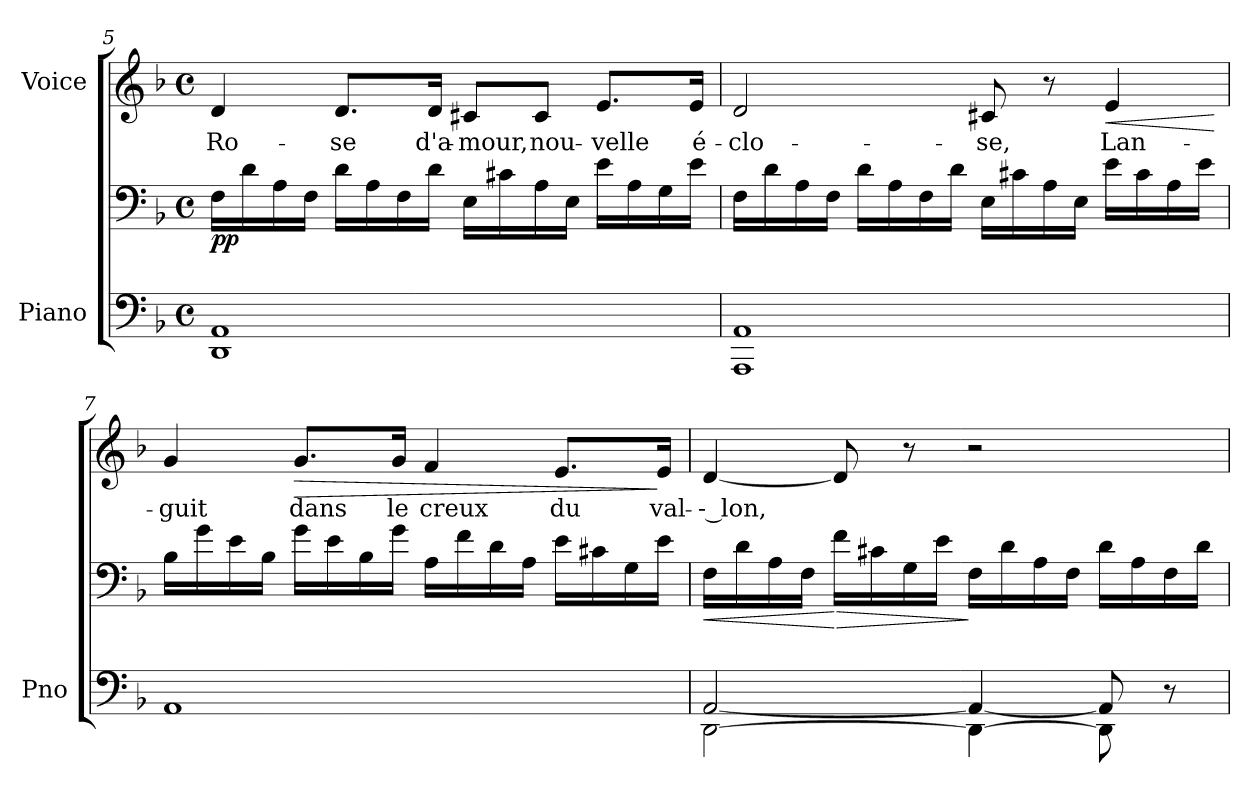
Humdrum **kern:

**kern	**kern	**dynam	**kern	**text	**dynam
*part2	*part2	*part2	*part1	*part1	*part1
*staff3	*staff2	*staff2/3	*staff1	*staff1	*staff1
*I"Piano	*	*	*I"Voice	*	*
*I'Pno	*	*	*	*	*
!!LO:LB:g=z
*clefF4	*clefF4	*	*clefG2	*	*
*k[b-]	*k[b-]	*	*k[b-]	*	*
*M4/4	*M4/4	*	*M4/4	*	*
*met(c)	*met(c)	*	*met(c)	*	*
=5	=5	=5	=5	=5	=5
!	!	!LO:DY:b	!	!LO:LY:b	!LO:DY:a
!	!	!	!	!	!LO:DY:n=1:a
1DD 1AA	16F\LL	pp	4d/	Ro-	p other-dynamics
.	16d\	.	.	.	.
.	16A\	.	.	.	.
.	16F\JJ	.	.	.	.
!	!	!	!	!LO:LY:b	!
.	16d\LL	.	8.d/L	-se	.
.	16A\	.	.	.	.
.	16F\	.	.	.	.
!	!	!	!	!LO:LY:b	!
.	16d\JJ	.	16d/Jk	d'a-	.
!	!	!	!	!LO:LY:b	!
.	16E\LL	.	8c#X/L	-mour,	.
.	16c#X\	.	.	.	.
!	!	!	!	!LO:LY:b	!
.	16A\	.	8c#/J	nou-	.
.	16E\JJ	.	.	.	.
!	!	!	!	!LO:LY:b	!
.	16e\LL	.	8.e/L	-velle	.
.	16A\	.	.	.	.
.	16G\	.	.	.	.
!	!	!	!	!LO:LY:b	!
.	16e\JJ	.	16e/Jk	é-	.
=6	=6	=6	=6	=6	=6
!	!	!	!	!LO:LY:b	!
1AAA 1AA	16F\LL	.	2d/	-clo-	.
.	16d\	.	.	.	.
.	16A\	.	.	.	.
.	16F\JJ	.	.	.	.
.	16d\LL	.	.	.	.
.	16A\	.	.	.	.
.	16F\	.	.	.	.
.	16d\JJ	.	.	.	.
!	!	!	!	!LO:LY:b	!
.	16E\LL	.	8c#X/	-se,	.
.	16c#X\	.	.	.	.
.	16A\	.	8r	.	.
.	16E\JJ	.	.	.	.
!	!	!	!	!LO:LY:b	!LO:HP:b
.	16e\LL	.	4e/	Lan-	<
.	16c#\	.	.	.	.
.	16A\	.	.	.	.
.	16e\JJ	.	.	.	.
.	.	.	.	.	[
=7	=7	=7	=7	=7	=7
!	!	!	!	!LO:LY:b	!
1AA	16B-\LL	.	4g/	-guit	.
.	16g\	.	.	.	.
.	16e\	.	.	.	.
.	16B-\JJ	.	.	.	.
!	!	!	!	!LO:LY:b	!LO:HP:b
.	16g\LL	.	8.g/L	dans	>
.	16e\	.	.	.	.
.	16B-\	.	.	.	.
!	!	!	!	!LO:LY:b	!
.	16g\JJ	.	16g/Jk	le	.
!	!	!	!	!LO:LY:b	!
.	16A\LL	.	4f/	creux	.
.	16f\	.	.	.	.
.	16d\	.	.	.	.
.	16A\JJ	.	.	.	.
!	!	!	!	!LO:LY:b	!
.	16e\LL	.	8.e/L	du	.
.	16c#X\	.	.	.	.
.	16G\	.	.	.	.
!	!	!	!	!LO:LY:b	!
.	16e\JJ	.	16e/Jk	val-	]
!!LO:LB:g=z
=8	=8	=8	=8	=8	=8
*^	*	*	*	*	*
!	!	!	!LO:HP:b	!	!LO:LY:b	!
[2DD\	[2AA/	16F\LL	<	[4d/	-- lon,	.
.	.	16d\	.	.	.	.
.	.	16A\	.	.	.	.
.	.	16F\JJ	.	.	.	.
!	!	!	!LO:HP:n=1:b	!	!	!
.	.	16f\LL	[ >	8d/]	.	.
.	.	16c#X\	.	.	.	.
.	.	16G\	.	8r	.	.
.	.	16e\JJ	.	.	.	.
4DD\_	4AA/_	16F\LL	]	2r	.	.
.	.	16d\	.	.	.	.
.	.	16A\	.	.	.	.
.	.	16F\JJ	.	.	.	.
8DD\]	8AA/]	16d\LL	.	.	.	.
.	.	16A\	.	.	.	.
8r	8ryy	16F\	.	.	.	.
.	.	16d\JJ	.	.	.	.
*v	*v	*	*	*	*	*
=	=	=	=	=	=
*-	*-	*-	*-	*-	*-
